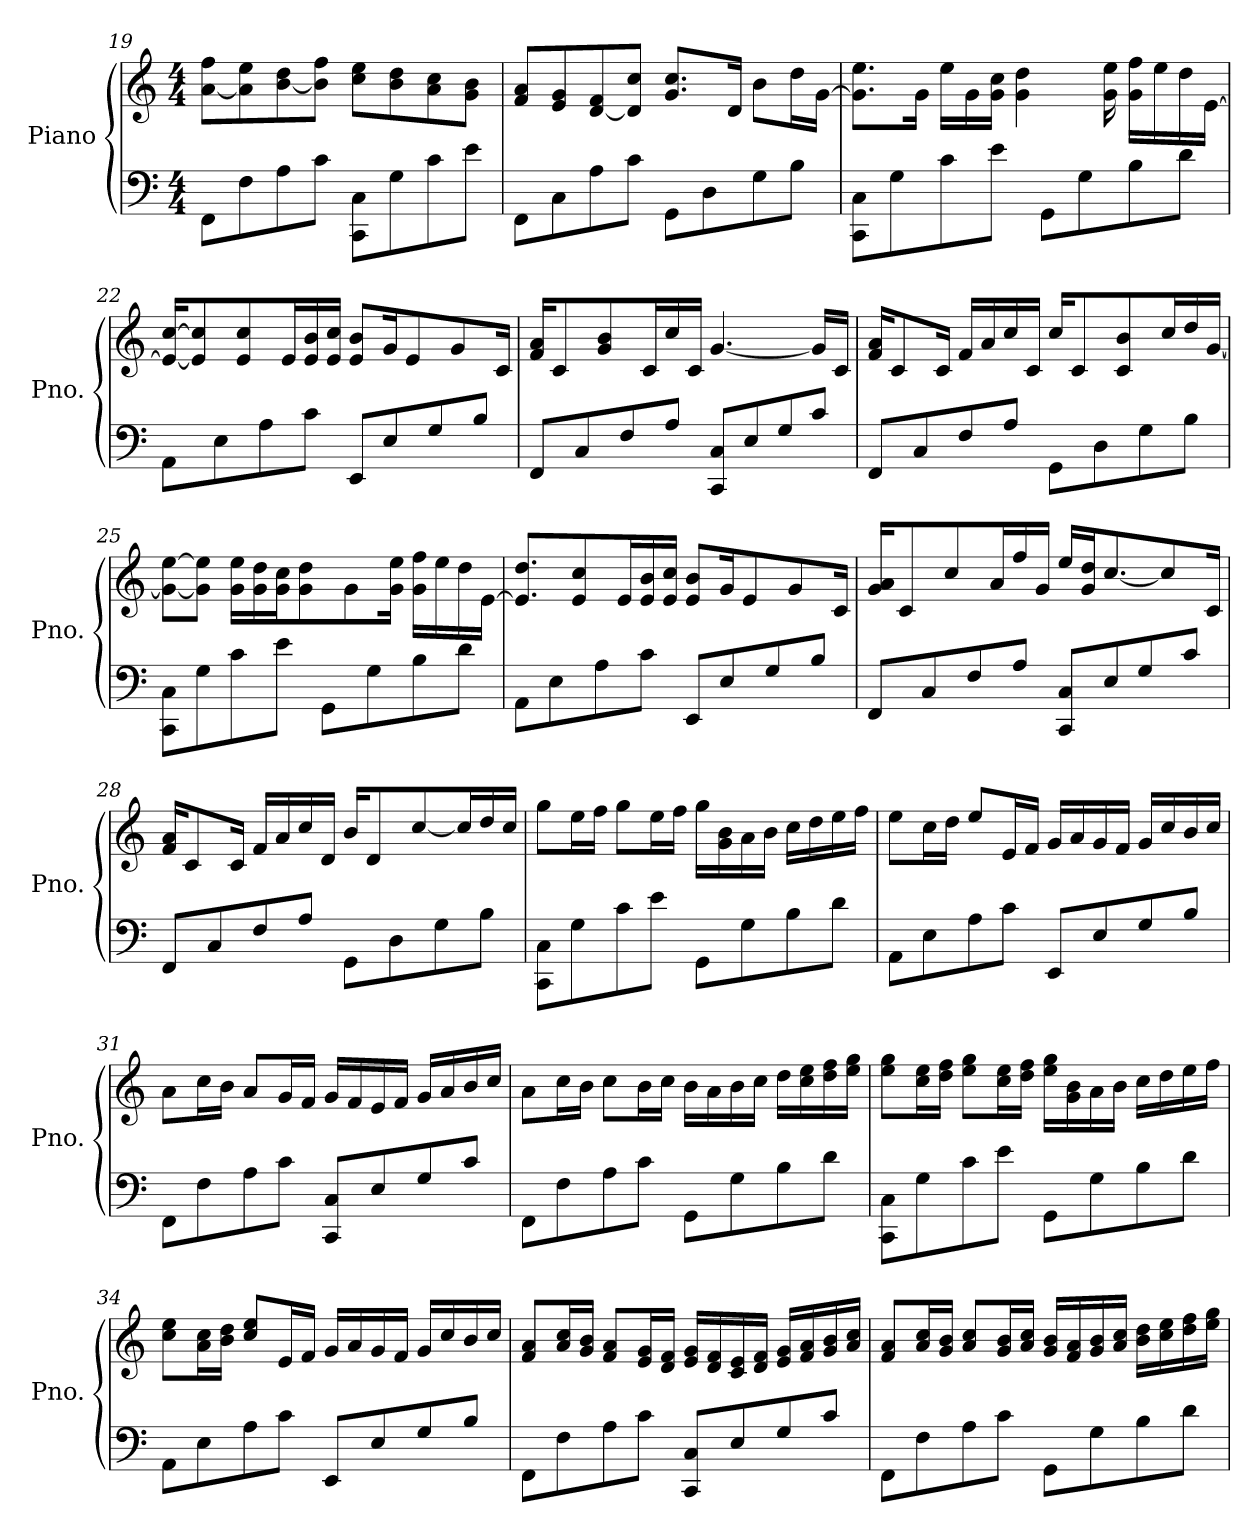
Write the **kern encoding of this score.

**kern	**kern
*part1	*part1
*staff2	*staff1
*I"Piano	*
*I'Pno.	*
*clefF4	*clefG2
*k[]	*k[]
*M4/4	*M4/4
=19	=19
8FF\L	[8a\ 8ff\L
8F\	8a\] 8ee\
8A\	[8b\ 8dd\
8c\J	8b\] 8ff\J
8CC\ 8C\L	8cc\ 8ee\L
8G\	8b\ 8dd\
8c\	8a\ 8cc\
8e\J	8g\ 8b\J
=20	=20
8FF\L	8f/ 8a/L
8C\	8e/ 8g/
8A\	[8d/ 8f/
8c\J	8d/] 8cc/J
8GG\L	8.g/ 8.cc/L
8D\	.
.	16d/Jk
8G\	8b\L
8B\J	16dd\L
.	[16g\JJ
=21	=21
8CC\ 8C\L	8.g\] 8.ee\L
8G\	.
.	16g\Jk
8c\	16ee\LL
.	16g\
8e\J	16g\ 16cc\JJ
.	4g\ 4dd\
8GG\L	.
8G\	.
.	16g\ 16ee\
8B\	16g\ 16ff\LL
.	16ee\
8d\J	16dd\
.	[16e\JJ
!!LO:LB:g=z
=22	=22
8AA\L	16e/_ [16cc/KL
.	8e/] 8cc/]
8E\	.
.	8e/ 8cc/
8A\	.
.	16e/L
8c\J	16e/ 16b/
.	16e/ 16cc/JJ
8EE/L	8e/ 8b/L
8E/	16g/K
.	8e/
8G/	.
.	8g/
8B/J	.
.	16c/Jk
=23	=23
8FF/L	16f/ 16a/KL
.	8c/
8C/	.
.	8g/ 8b/
8F/	.
.	16c/L
8A/J	16cc/
.	16c/JJ
8CC/ 8C/L	[4.g/
8E/	.
8G/	.
8c/J	16g/LL]
.	16c/JJ
=24	=24
8FF/L	16f/ 16a/KL
.	8c/
8C/	.
.	16c/Jk
8F/	16f/LL
.	16a/
8A/J	16cc/
.	16c/JJ
8GG\L	16cc/KL
.	8c/
8D\	.
.	8c/ 8b/
8G\	.
.	16cc/L
8B\J	16dd/
.	[16g/JJ
!!LO:PB:g=z
=25	=25
8CC\ 8C\L	8g\_ [8ee\L
8G\	8g\] 8ee\]J
8c\	16g\ 16ee\LL
.	16g\ 16dd\
8e\J	16g\ 16cc\J
.	8g\ 8dd\
8GG\L	.
.	8g\
8G\	.
.	16g\ 16ee\Jk
8B\	16g\ 16ff\LL
.	16ee\
8d\J	16dd\
.	[16e\JJ
=26	=26
8AA\L	8.e/] 8.dd/L
8E\	.
.	8e/ 8cc/
8A\	.
.	16e/L
8c\J	16e/ 16b/
.	16e/ 16cc/JJ
8EE/L	8e/ 8b/L
8E/	16g/K
.	8e/
8G/	.
.	8g/
8B/J	.
.	16c/Jk
=27	=27
8FF/L	16g/ 16a/KL
.	8c/
8C/	.
.	8cc/
8F/	.
.	16a/L
8A/J	16ff/
.	16g/JJ
8CC/ 8C/L	16ee/LL
.	16g/ 16dd/J
8E/	[8.cc/
8G/	.
.	8cc/]
8c/J	.
.	16c/Jk
!!LO:LB:g=z
=28	=28
8FF/L	16f/ 16a/KL
.	8c/
8C/	.
.	16c/Jk
8F/	16f/LL
.	16a/
8A/J	16cc/
.	16d/JJ
8GG\L	16b/KL
.	8d/
8D\	.
.	[8cc/
8G\	.
.	16cc/L]
8B\J	16dd/
.	16cc/JJ
=29	=29
8CC\ 8C\L	8gg\L
8G\	16ee\L
.	16ff\JJ
8c\	8gg\L
8e\J	16ee\L
.	16ff\JJ
8GG\L	16gg\LL
.	16g\ 16b\
8G\	16a\
.	16b\JJ
8B\	16cc\LL
.	16dd\
8d\J	16ee\
.	16ff\JJ
=30	=30
8AA\L	8ee\L
8E\	16cc\L
.	16dd\JJ
8A\	8ee/L
8c\J	16e/L
.	16f/JJ
8EE/L	16g/LL
.	16a/
8E/	16g/
.	16f/JJ
8G/	16g/LL
.	16cc/
8B/J	16b/
.	16cc/JJ
!!LO:LB:g=z
=31	=31
8FF\L	8a\L
8F\	16cc\L
.	16b\JJ
8A\	8a/L
8c\J	16g/L
.	16f/JJ
8CC/ 8C/L	16g/LL
.	16f/
8E/	16e/
.	16f/JJ
8G/	16g/LL
.	16a/
8c/J	16b/
.	16cc/JJ
=32	=32
8FF\L	8a\L
8F\	16cc\L
.	16b\JJ
8A\	8cc\L
8c\J	16b\L
.	16cc\JJ
8GG\L	16b\LL
.	16a\
8G\	16b\
.	16cc\JJ
8B\	16dd\LL
.	16cc\ 16ee\
8d\J	16dd\ 16ff\
.	16ee\ 16gg\JJ
=33	=33
8CC\ 8C\L	8ee\ 8gg\L
8G\	16cc\ 16ee\L
.	16dd\ 16ff\JJ
8c\	8ee\ 8gg\L
8e\J	16cc\ 16ee\L
.	16dd\ 16ff\JJ
8GG\L	16ee\ 16gg\LL
.	16g\ 16b\
8G\	16a\
.	16b\JJ
8B\	16cc\LL
.	16dd\
8d\J	16ee\
.	16ff\JJ
!!LO:LB:g=z
=34	=34
8AA\L	8cc\ 8ee\L
8E\	16a\ 16cc\L
.	16b\ 16dd\JJ
8A\	8cc/ 8ee/L
8c\J	16e/L
.	16f/JJ
8EE/L	16g/LL
.	16a/
8E/	16g/
.	16f/JJ
8G/	16g/LL
.	16cc/
8B/J	16b/
.	16cc/JJ
=35	=35
8FF\L	8f/ 8a/L
8F\	16a/ 16cc/L
.	16g/ 16b/JJ
8A\	8f/ 8a/L
8c\J	16e/ 16g/L
.	16d/ 16f/JJ
8CC/ 8C/L	16e/ 16g/LL
.	16d/ 16f/
8E/	16c/ 16e/
.	16d/ 16f/JJ
8G/	16e/ 16g/LL
.	16f/ 16a/
8c/J	16g/ 16b/
.	16a/ 16cc/JJ
=36	=36
8FF\L	8f/ 8a/L
8F\	16a/ 16cc/L
.	16g/ 16b/JJ
8A\	8a/ 8cc/L
8c\J	16g/ 16b/L
.	16a/ 16cc/JJ
8GG\L	16g/ 16b/LL
.	16f/ 16a/
8G\	16g/ 16b/
.	16a/ 16cc/JJ
8B\	16b\ 16dd\LL
.	16cc\ 16ee\
8d\J	16dd\ 16ff\
.	16ee\ 16gg\JJ
=	=
*-	*-
